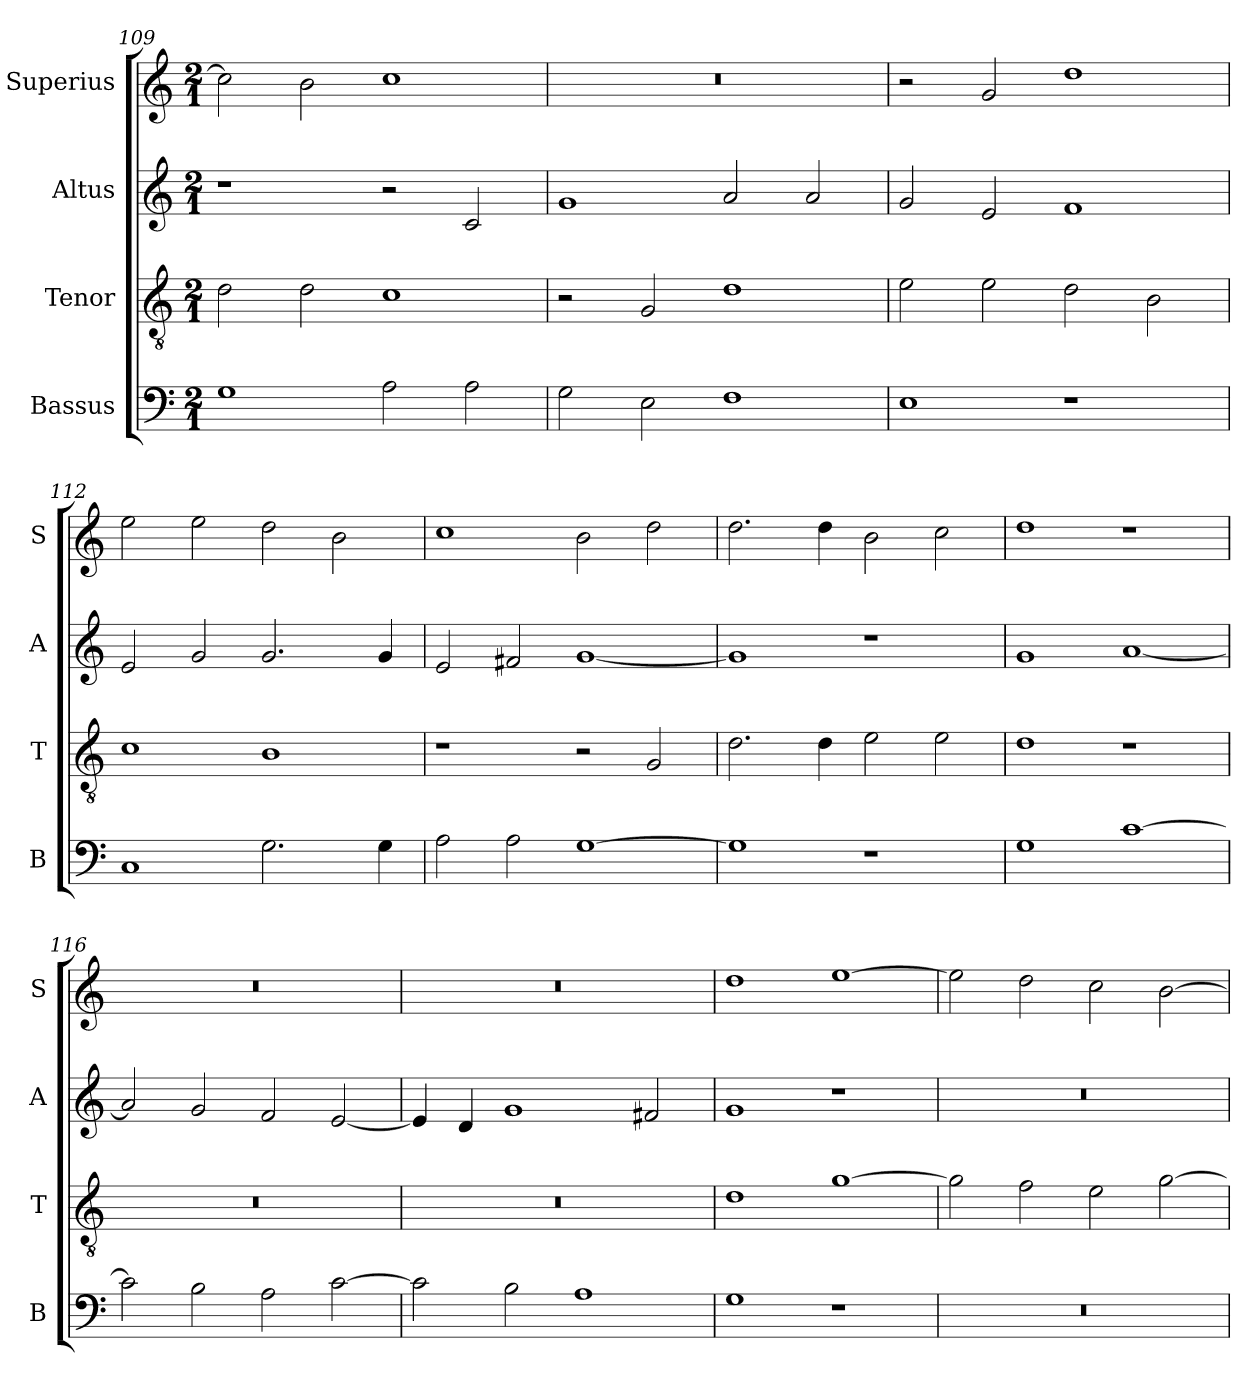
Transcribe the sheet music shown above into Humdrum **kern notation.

**kern	**kern	**kern	**kern
*part4	*part3	*part2	*part1
*staff4	*staff3	*staff2	*staff1
*I"Bassus	*I"Tenor	*I"Altus	*I"Superius
*I'B	*I'T	*I'A	*I'S
*clefF4	*clefGv2	*clefG2	*clefG2
*k[]	*k[]	*k[]	*k[]
*C:	*C:	*C:	*C:
*M2/1	*M2/1	*M2/1	*M2/1
=109	=109	=109	=109
1G	2d	1r	2cc]
.	2d	.	2b
2A	1c	2r	1cc
2A	.	2c	.
=110	=110	=110	=110
2G	2r	1g	0r
2E	2G	.	.
1F	1d	2a	.
.	.	2a	.
=111	=111	=111	=111
1E	2e	2g	2r
.	2e	2e	2g
1r	2d	1f	1dd
.	2B	.	.
=112	=112	=112	=112
1C	1c	2e	2ee
.	.	2g	2ee
2.G	1B	2.g	2dd
.	.	.	2b
4G	.	4g	.
=113	=113	=113	=113
2A	1r	2e	1cc
2A	.	2f#X	.
[1G	2r	[1g	2b
.	2G	.	2dd
=114	=114	=114	=114
1G]	2.d	1g]	2.dd
.	4d	.	4dd
1r	2e	1r	2b
.	2e	.	2cc
=115	=115	=115	=115
1G	1d	1g	1dd
[1c	1r	[1a	1r
=116	=116	=116	=116
2c]	0r	2a]	0r
2B	.	2g	.
2A	.	2f	.
[2c	.	[2e	.
=117	=117	=117	=117
2c]	0r	4e]	0r
.	.	4d	.
2B	.	1g	.
1A	.	.	.
.	.	2f#X	.
=118	=118	=118	=118
1G	1d	1g	1dd
1r	[1g	1r	[1ee
=119	=119	=119	=119
0r	2g]	0r	2ee]
.	2f	.	2dd
.	2e	.	2cc
.	[2g	.	[2b
=	=	=	=
*-	*-	*-	*-
